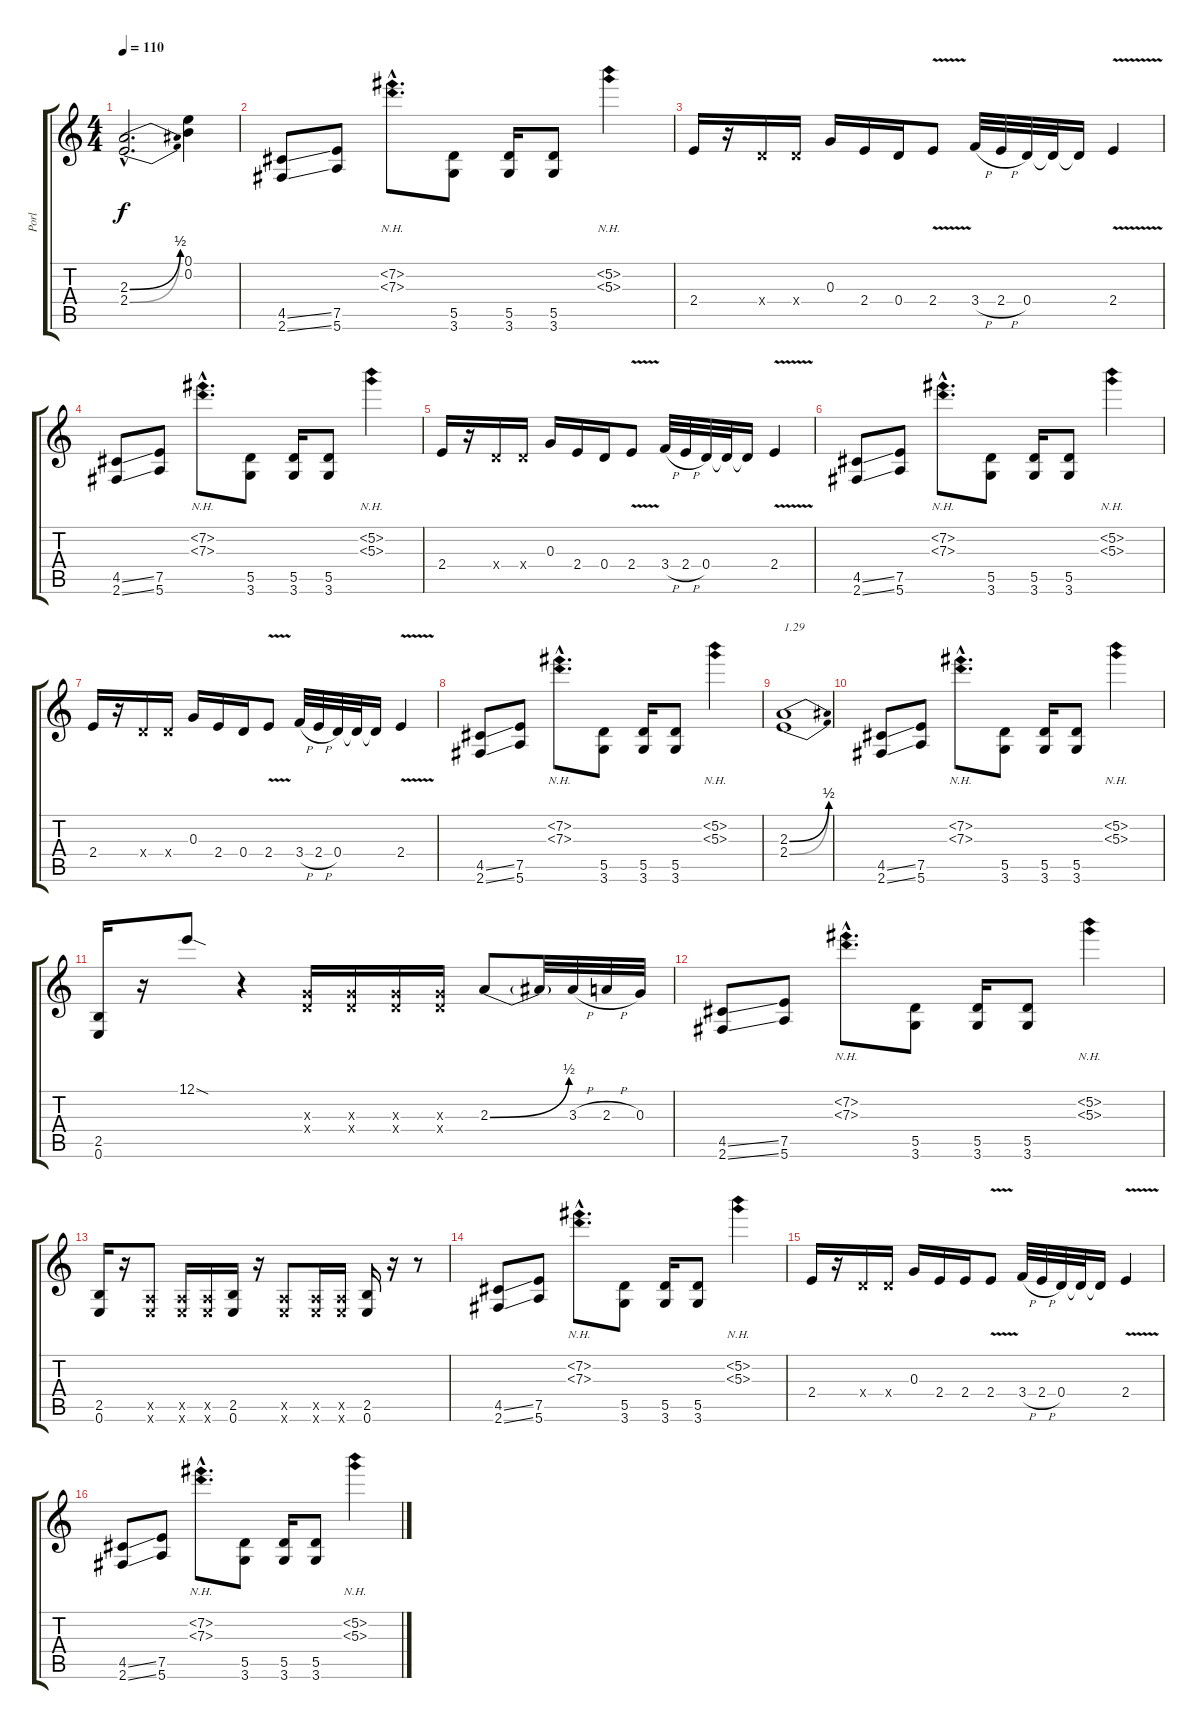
\track ("Porl" "Porl") {instrument overdrivenguitar}
\staff {score tabs}
\tuning (E4 B3 G3 D3 A2 E2) {hide}
\ts (4 4)
\tempo 110
\clef g2
\ks c
(2.3{be (bend 0 0 60 2) hac} 2.4{be (bend 0 0 60 2) hac}).2{d dy f} (0.1 0.2).4 |
(4.5{ss} 2.6{ss}).8 (7.5 5.6).8 (7.2{nh hac} 7.3{nh hac}).8{d} (5.5 3.6).8 (5.5 3.6).16 (5.5 3.6).8 (5.2{nh} 5.3{nh}).4 |
2.4.16 r.16 0.4{x}.16 0.4{x}.16 0.3.16 2.4.16 0.4.16 2.4{v}.8 3.4{h}.32 2.4{h}.32 0.4.32 0.4{t}.32 0.4{t}.16 2.4{v}.4 |
(4.5{ss} 2.6{ss}).8 (7.5 5.6).8 (7.2{nh hac} 7.3{nh hac}).8{d} (5.5 3.6).8 (5.5 3.6).16 (5.5 3.6).8 (5.2{nh} 5.3{nh}).4 |
2.4.16 r.16 0.4{x}.16 0.4{x}.16 0.3.16 2.4.16 0.4.16 2.4{v}.8 3.4{h}.32 2.4{h}.32 0.4.32 0.4{t}.32 0.4{t}.16 2.4{v}.4 |
(4.5{ss} 2.6{ss}).8 (7.5 5.6).8 (7.2{nh hac} 7.3{nh hac}).8{d} (5.5 3.6).8 (5.5 3.6).16 (5.5 3.6).8 (5.2{nh} 5.3{nh}).4 |
2.4.16 r.16 0.4{x}.16 0.4{x}.16 0.3.16 2.4.16 0.4.16 2.4{v}.8 3.4{h}.32 2.4{h}.32 0.4.32 0.4{t}.32 0.4{t}.16 2.4{v}.4 |
(4.5{ss} 2.6{ss}).8 (7.5 5.6).8 (7.2{nh hac} 7.3{nh hac}).8{d} (5.5 3.6).8 (5.5 3.6).16 (5.5 3.6).8 (5.2{nh} 5.3{nh}).4 |
(2.3{be (bend 0 0 60 2)} 2.4{be (bend 0 0 60 2)}).1{txt "1.29"} |
(4.5{ss} 2.6{ss}).8 (7.5 5.6).8 (7.2{nh hac} 7.3{nh hac}).8{d} (5.5 3.6).8 (5.5 3.6).16 (5.5 3.6).8 (5.2{nh} 5.3{nh}).4 |
(2.5 0.6).16 r.16 12.1{sod}.8 r.4 (0.3{x} 0.4{x}).16 (0.3{x} 0.4{x}).16 (0.3{x} 0.4{x}).16 (0.3{x} 0.4{x}).16 2.3{be (bend 0 0 60 2)}.8 2.3{t}.32 3.3{h}.32 2.3{h}.32 0.3.32 |
(4.5{ss} 2.6{ss}).8 (7.5 5.6).8 (7.2{nh hac} 7.3{nh hac}).8{d} (5.5 3.6).8 (5.5 3.6).16 (5.5 3.6).8 (5.2{nh} 5.3{nh}).4 |
(2.5 0.6).16 r.16 (0.5{x} 0.6{x}).8 (0.5{x} 0.6{x}).16 (0.5{x} 0.6{x}).16 (2.5 0.6).16 r.16 (0.5{x} 0.6{x}).8 (0.5{x} 0.6{x}).16 (0.5{x} 0.6{x}).16 (2.5 0.6).16 r.16 r.8 |
(4.5{ss} 2.6{ss}).8 (7.5 5.6).8 (7.2{nh hac} 7.3{nh hac}).8{d} (5.5 3.6).8 (5.5 3.6).16 (5.5 3.6).8 (5.2{nh} 5.3{nh}).4 |
2.4.16 r.16 0.4{x}.16 0.4{x}.16 0.3.16 2.4.16 2.4.16 2.4{v}.8 3.4{h}.32 2.4{h}.32 0.4.32 0.4{t}.32 0.4{t}.16 2.4{v}.4 |
(4.5{ss} 2.6{ss}).8 (7.5 5.6).8 (7.2{nh hac} 7.3{nh hac}).8{d} (5.5 3.6).8 (5.5 3.6).16 (5.5 3.6).8 (5.2{nh} 5.3{nh}).4
